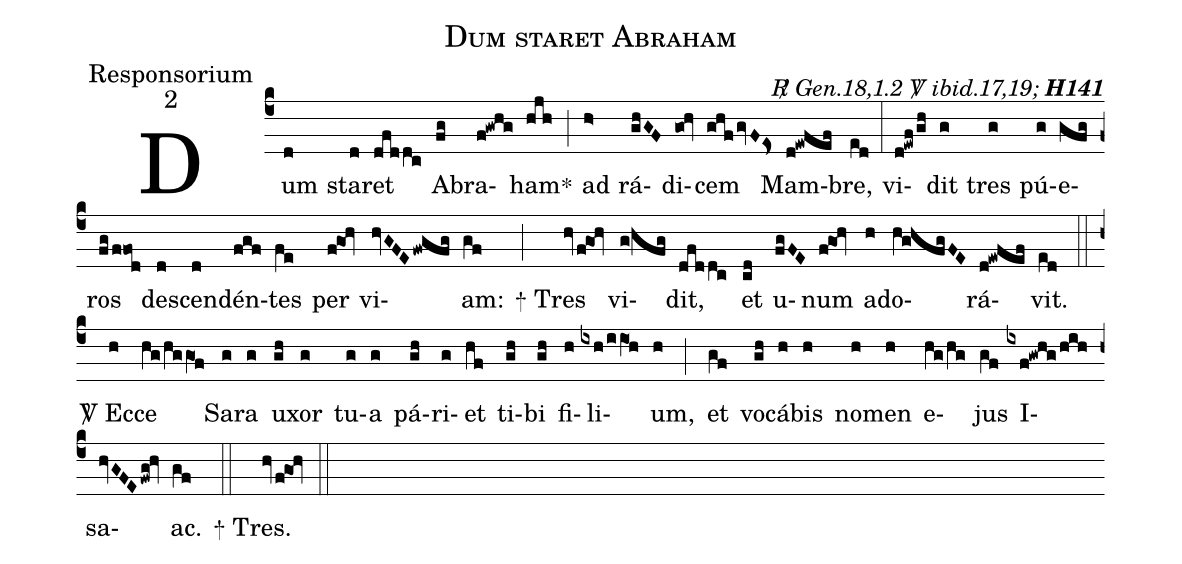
name:Dum staret Abraham;
office-part:Responsorium;
mode:2;
commentary:{\itshape\mdseries \Rbar\ Gen.18,1.2  \Vbar\ ibid.17,19;\/} {\bfseries H141};
%%
(c4) Dum(d) sta(d)ret(dfd/dc) A(fg)bra(f!gwhg)ham<sp>*</sp>(hjh) (;)
ad(h>) rá(ghGF)di(go0!hv)cem(ghfgvF/0Es<) Mam(d!ewfef)bre,(ed) (:)
vi(d!ewf/gh)dit(g) tres(g) pú(g)e(gfg)ros(fg/f/0fod) de(d)scen(d)dén(fgf)tes(fe) per(f!go!hv) vi(hvGFE/fwgfg)am:(gf) (;)
<sp>+</sp> Tres(hvf!go1!hv) vi(g/0hfg)dit,(dfddc) et(cd) u(fgFE)num(f!go1!hv) ad(h)o(hV!ghfgFE)rá(d!ewfef)vit.(ed) (::)
<sp>V/</sp> Ec(h)ce(hg/hggO1f) Sa(g)ra(g) u(gh)xor(g) tu(g)a(g) pá(gh)ri(g)et(hf) ti(gh)bi(gh) fi(h)li(ixh/iiO1h)um,(h) (;)
et(gf) vo(gh)cá(h)bis(h) no(h)men(h) e(hg/hg)jus(gf) I(ixf!gwhg/hih)sa(hvGFEfwg!hv)ac.(gf) (::)
<sp>+</sp> Tres.(hvf!go1!hv) (::)
